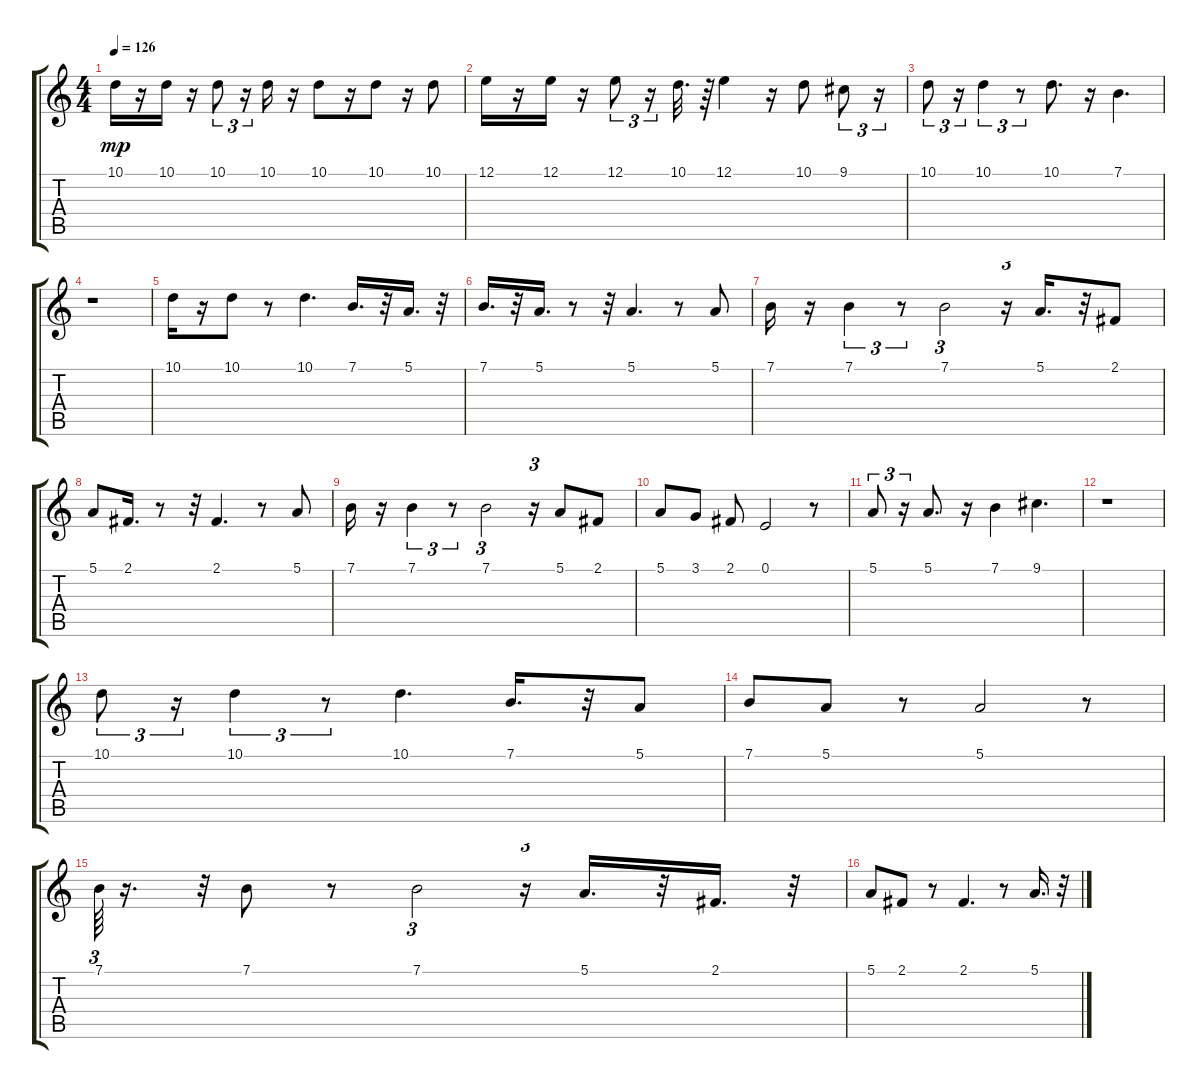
\track "" {instrument harmonica}
\staff {score tabs}
\tuning (E4 B3 G3 D3 A2 E2) {hide}
\ts (4 4)
\tempo 126
\clef g2
\ks c
10.1.16{dy mp} r.16 10.1.16 r.16 10.1.8{tu (3 2)} r.16{tu (3 2)} 10.1.16 r.16 10.1.8 r.16 10.1.8 r.16 10.1.8 |
12.1.16 r.16 12.1.16 r.16 12.1.8{tu (3 2)} r.16{tu (3 2)} 10.1.32{d} r.64 12.1.4 r.16 10.1.8 9.1.8{tu (3 2)} r.16{tu (3 2)} |
10.1.8{tu (3 2)} r.16{tu (3 2)} 10.1.4{tu (3 2)} r.8{tu (3 2)} 10.1.8{d} r.16 7.1.4{d} |
r.1 |
10.1.16 r.16 10.1.8 r.8 10.1.4{d} 7.1.16{d} r.32 5.1.16{d} r.32 |
7.1.16{d} r.32 5.1.16{d} r.8 r.32 5.1.4{d} r.8 5.1.8 |
7.1.16 r.16 7.1.4{tu (3 2)} r.8{tu (3 2)} 7.1.2{tu (3 2)} r.16{tu (3 2)} 5.1.16{d} r.32 2.1.8 |
5.1.8 2.1.16{d} r.8 r.32 2.1.4{d} r.8 5.1.8 |
7.1.16 r.16 7.1.4{tu (3 2)} r.8{tu (3 2)} 7.1.2{tu (3 2)} r.16{tu (3 2)} 5.1.8 2.1.8 |
5.1.8 3.1.8 2.1.8 0.1.2 r.8 |
5.1.8{tu (3 2)} r.16{tu (3 2)} 5.1.8{d} r.16 7.1.4 9.1.4{d} |
r.1 |
10.1.8{tu (3 2)} r.16{tu (3 2)} 10.1.4{tu (3 2)} r.8{tu (3 2)} 10.1.4{d} 7.1.16{d} r.32 5.1.8 |
7.1.8 5.1.8 r.8 5.1.2 r.8 |
7.1.64{tu (3 2)} r.16{d} r.32{tu (3 2)} 7.1.8 r.8 7.1.2{tu (3 2)} r.16{tu (3 2)} 5.1.16{d} r.32 2.1.16{d} r.32 |
5.1.8 2.1.8 r.8 2.1.4{d} r.8 5.1.16{d} r.32
